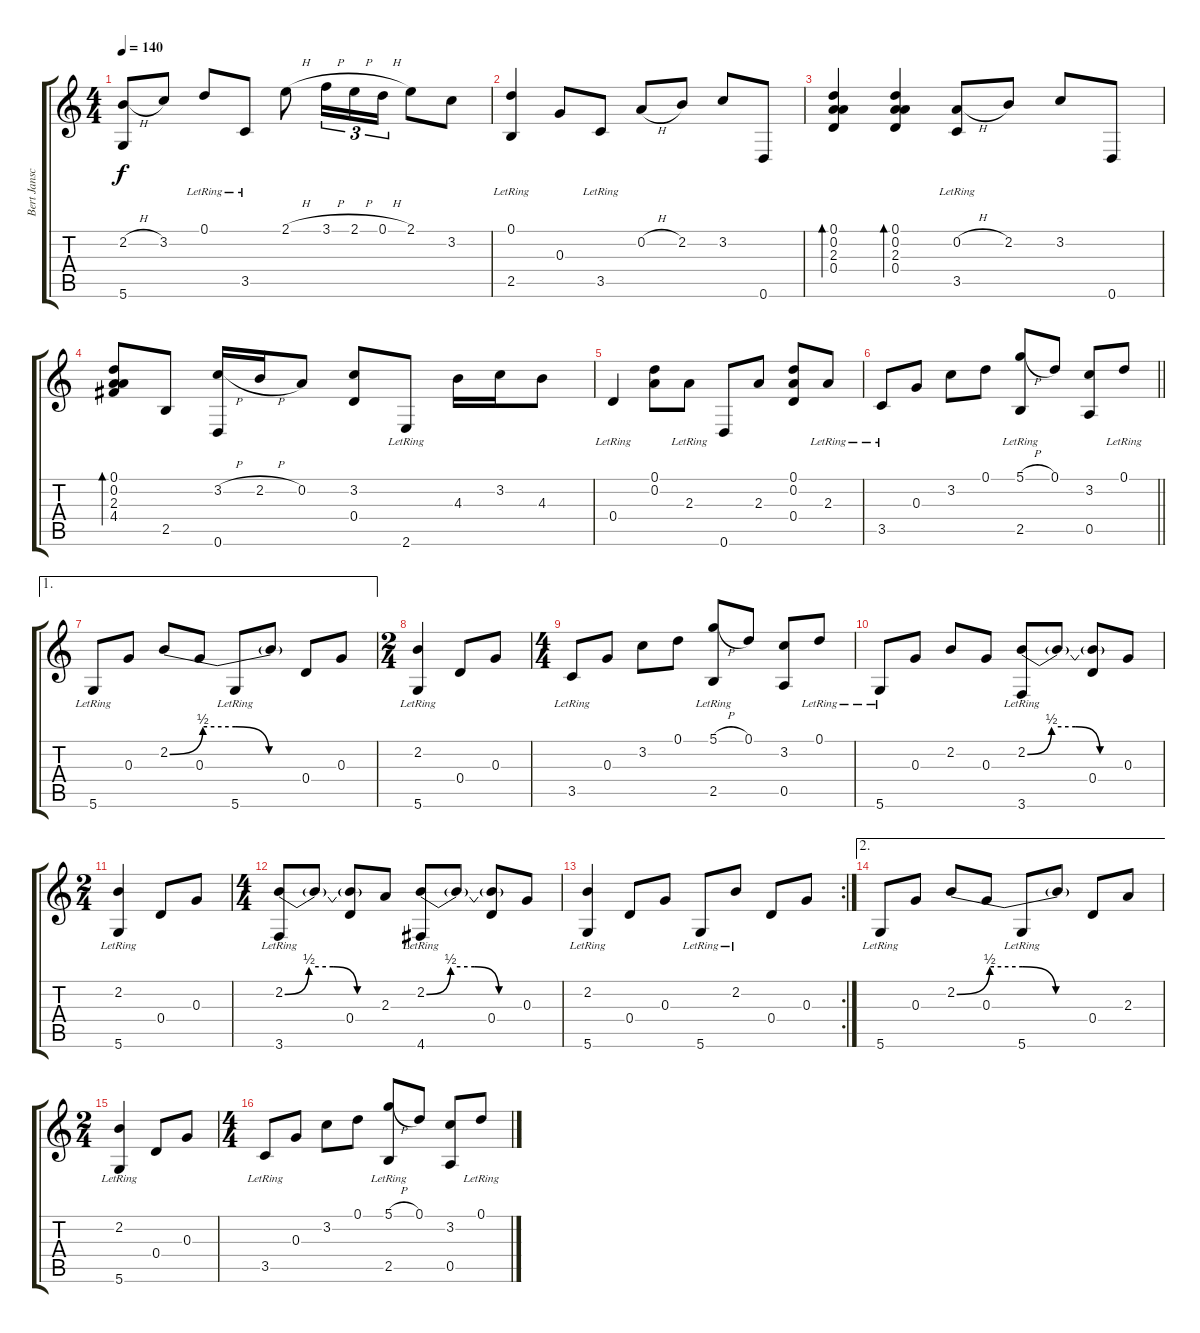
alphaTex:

\track ("Bert Jansch" "Bert Jansc") {instrument acousticguitarsteel}
\staff {score tabs}
\tuning (D4 A3 G3 D3 A2 D2) {hide}
\ts (4 4)
\tempo 140
\clef g2
\ks c
(2.2{h} 5.6).8{dy f} 3.2.8 0.1{lr}.8 3.5{lr}.8 2.1{h}.8 3.1{h}.16{tu (3 2)} 2.1{h}.16{tu (3 2)} 0.1{h}.16{tu (3 2)} 2.1.8 3.2.8 |
(0.1 2.5{lr}).4 0.3.8 3.5{lr}.8 0.2{h}.8 2.2.8 3.2.8 0.6.8 |
(0.1 0.2 2.3 0.4).4{bd 60} (0.1 0.2 2.3 0.4).4{bd 60} (0.2{h} 3.5{lr}).8 2.2.8 3.2.8 0.6.8 |
(0.1 0.2 2.3 4.4).8{bd 30} 2.5.8 (3.2{h} 0.6).16 2.2{h}.16 0.2.8 (3.2 0.4).8 2.6{lr}.8 4.3.16 3.2.16 4.3.8 |
0.4{lr}.4 (0.1 0.2).8 2.3{lr}.8 0.6.8 2.3.8 (0.1 0.2 0.4).8 2.3{lr}.8 |
\barLineRight lightlight
3.5{lr}.8 0.3.8 3.2.8 0.1.8 (5.1{h} 2.5{lr}).8 0.1.8 (3.2 0.5).8 0.1{lr}.8 |
\ae 1
5.6{lr}.8 0.3.8 2.2{be (custom 0 0 15 2 30 2 45 0 60 0)}.8 0.3.8 5.6{lr}.8 2.2{t}.8 0.4.8 0.3.8 |
\ts (2 4)
(2.2{lr} 5.6{lr}).4 0.4.8 0.3.8 |
\ts (4 4)
3.5{lr}.8 0.3.8 3.2.8 0.1.8 (5.1{h} 2.5{lr}).8 0.1.8 (3.2 0.5).8 0.1{lr}.8 |
5.6{lr}.8 0.3.8 2.2.8 0.3.8 (2.2{be (custom 0 0 15 2 30 2 45 0 60 0)} 3.6{lr}).8 2.2{t}.8 (2.2{t} 0.4).8 0.3.8 |
\ts (2 4)
(2.2{lr} 5.6{lr}).4 0.4.8 0.3.8 |
\ts (4 4)
(2.2{be (custom 0 0 15 2 30 2 45 0 60 0)} 3.6{lr}).8 2.2{t}.8 (2.2{t} 0.4).8 2.3.8 (2.2{be (custom 0 0 15 2 30 2 45 0 60 0)} 4.6{lr}).8 2.2{t}.8 (2.2{t} 0.4).8 0.3.8 |
\rc 2
(2.2{lr} 5.6{lr}).4 0.4.8 0.3.8 5.6{lr}.8 2.2{lr}.8 0.4.8 0.3.8 |
\ae 2
5.6{lr}.8 0.3.8 2.2{be (custom 0 0 15 2 30 2 45 0 60 0)}.8 0.3.8 5.6{lr}.8 2.2{t}.8 0.4.8 2.3.8 |
\ts (2 4)
(2.2{lr} 5.6{lr}).4 0.4.8 0.3.8 |
\ts (4 4)
3.5{lr}.8 0.3.8 3.2.8 0.1.8 (5.1{h} 2.5{lr}).8 0.1.8 (3.2 0.5).8 0.1{lr}.8
